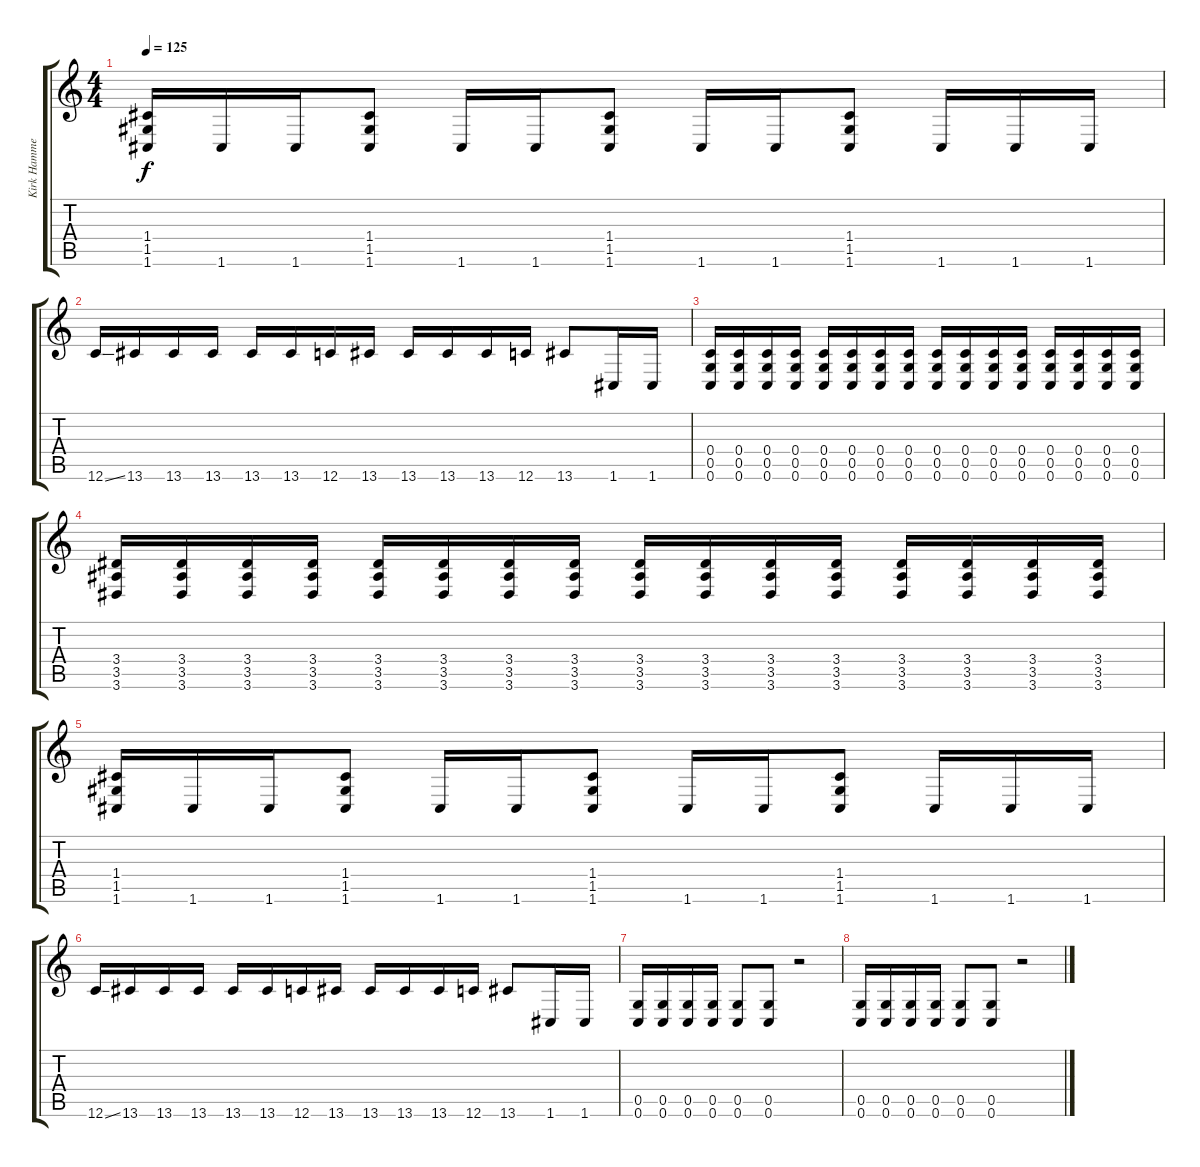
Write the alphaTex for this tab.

\track ("Kirk Hammet" "Kirk Hamme") {instrument distortionguitar}
\staff {score tabs}
\tuning (D4 A3 F3 C3 G2 C2) {hide}
\ts (4 4)
\tempo 125
\clef g2
\ks c
(1.4 1.5 1.6).16{dy f} 1.6.16 1.6.16 (1.4 1.5 1.6).8 1.6.16 1.6.16 (1.4 1.5 1.6).8 1.6.16 1.6.16 (1.4 1.5 1.6).8 1.6.16 1.6.16 1.6.16 |
12.6{ss}.16 13.6.16 13.6.16 13.6.16 13.6.16 13.6.16 12.6.16 13.6.16 13.6.16 13.6.16 13.6.16 12.6.16 13.6.8 1.6.16 1.6.16 |
(0.4 0.5 0.6).16 (0.4 0.5 0.6).16 (0.4 0.5 0.6).16 (0.4 0.5 0.6).16 (0.4 0.5 0.6).16 (0.4 0.5 0.6).16 (0.4 0.5 0.6).16 (0.4 0.5 0.6).16 (0.4 0.5 0.6).16 (0.4 0.5 0.6).16 (0.4 0.5 0.6).16 (0.4 0.5 0.6).16 (0.4 0.5 0.6).16 (0.4 0.5 0.6).16 (0.4 0.5 0.6).16 (0.4 0.5 0.6).16 |
(3.4 3.5 3.6).16 (3.4 3.5 3.6).16 (3.4 3.5 3.6).16 (3.4 3.5 3.6).16 (3.4 3.5 3.6).16 (3.4 3.5 3.6).16 (3.4 3.5 3.6).16 (3.4 3.5 3.6).16 (3.4 3.5 3.6).16 (3.4 3.5 3.6).16 (3.4 3.5 3.6).16 (3.4 3.5 3.6).16 (3.4 3.5 3.6).16 (3.4 3.5 3.6).16 (3.4 3.5 3.6).16 (3.4 3.5 3.6).16 |
(1.4 1.5 1.6).16 1.6.16 1.6.16 (1.4 1.5 1.6).8 1.6.16 1.6.16 (1.4 1.5 1.6).8 1.6.16 1.6.16 (1.4 1.5 1.6).8 1.6.16 1.6.16 1.6.16 |
12.6{ss}.16 13.6.16 13.6.16 13.6.16 13.6.16 13.6.16 12.6.16 13.6.16 13.6.16 13.6.16 13.6.16 12.6.16 13.6.8 1.6.16 1.6.16 |
(0.5 0.6).16 (0.5 0.6).16 (0.5 0.6).16 (0.5 0.6).16 (0.5 0.6).8 (0.5 0.6).8 r.2 |
(0.5 0.6).16 (0.5 0.6).16 (0.5 0.6).16 (0.5 0.6).16 (0.5 0.6).8 (0.5 0.6).8 r.2
